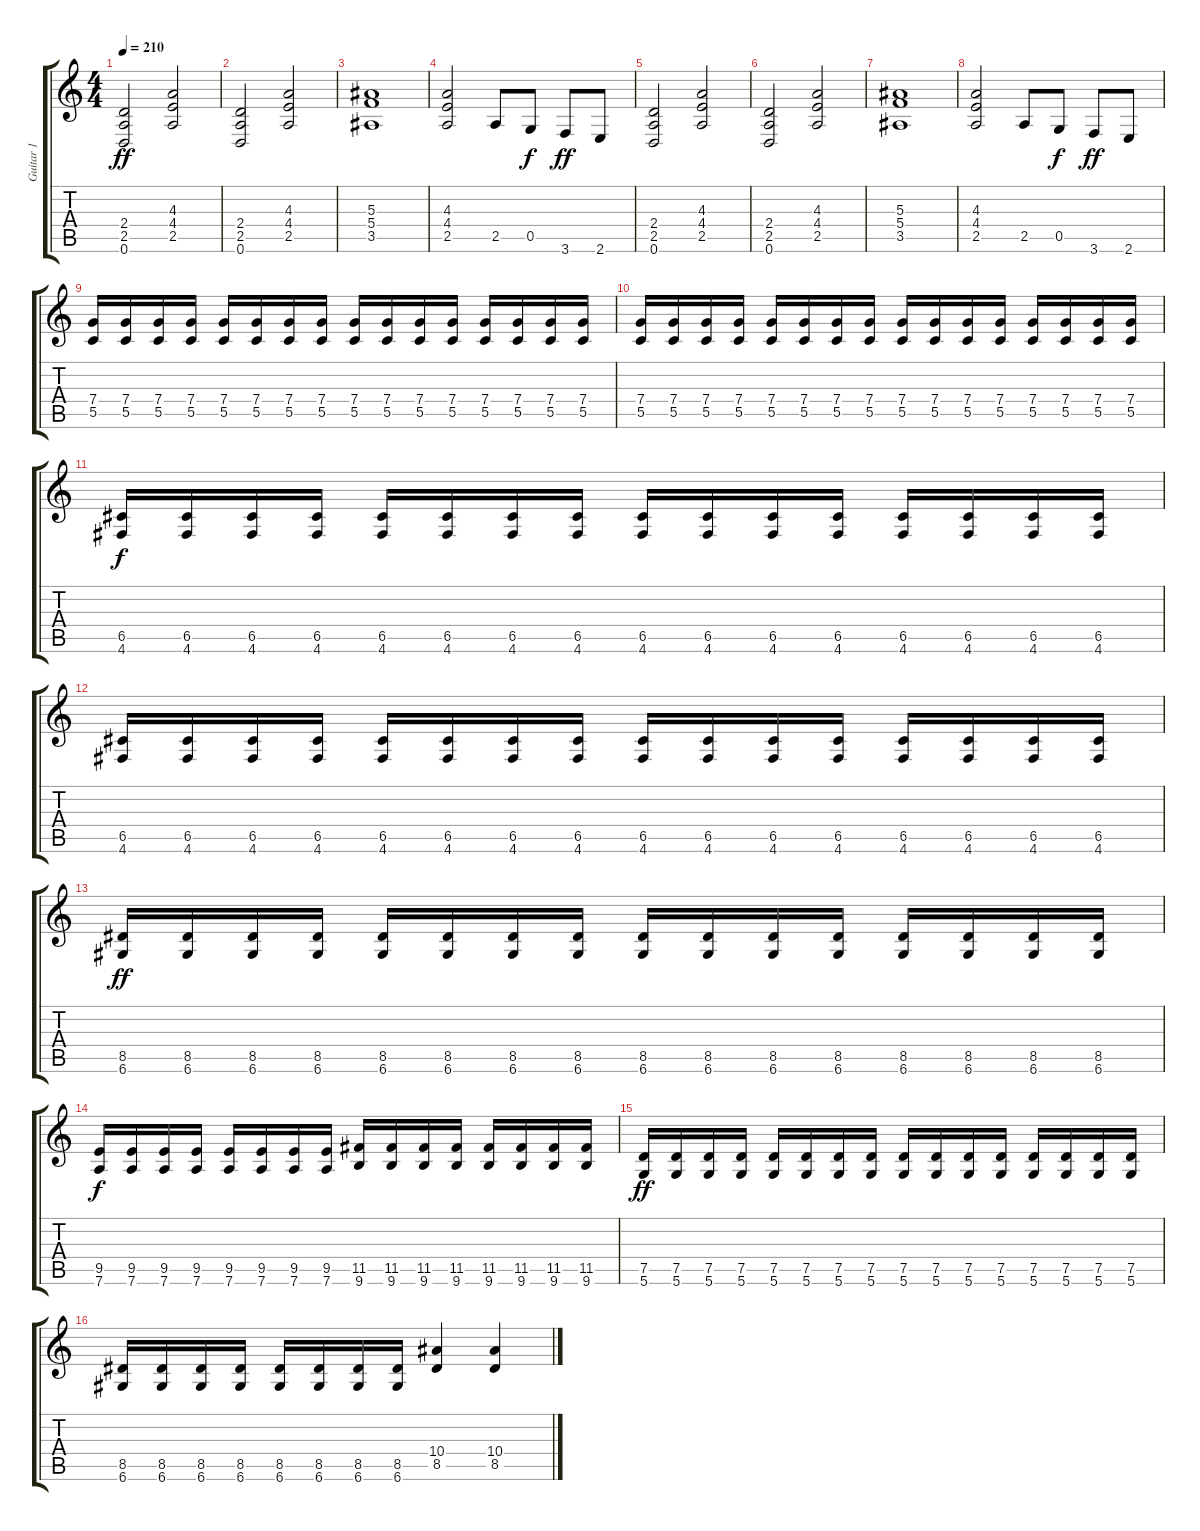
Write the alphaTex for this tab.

\track ("Guitar 1" "Guitar 1") {instrument distortionguitar}
\staff {score tabs}
\tuning (D4 A3 F3 C3 G2 D2) {hide}
\ts (4 4)
\tempo 210
\clef g2
\ks c
(2.4 2.5 0.6).2{dy ff} (4.3 4.4 2.5).2 |
(2.4 2.5 0.6).2 (4.3 4.4 2.5).2 |
(5.3 5.4 3.5).1 |
(4.3 4.4 2.5).2 2.5.8 0.5.8{dy f} 3.6.8{dy ff} 2.6.8 |
(2.4 2.5 0.6).2 (4.3 4.4 2.5).2 |
(2.4 2.5 0.6).2 (4.3 4.4 2.5).2 |
(5.3 5.4 3.5).1 |
(4.3 4.4 2.5).2 2.5.8 0.5.8{dy f} 3.6.8{dy ff} 2.6.8 |
(7.4 5.5).16 (7.4 5.5).16 (7.4 5.5).16 (7.4 5.5).16 (7.4 5.5).16 (7.4 5.5).16 (7.4 5.5).16 (7.4 5.5).16 (7.4 5.5).16 (7.4 5.5).16 (7.4 5.5).16 (7.4 5.5).16 (7.4 5.5).16 (7.4 5.5).16 (7.4 5.5).16 (7.4 5.5).16 |
(7.4 5.5).16 (7.4 5.5).16 (7.4 5.5).16 (7.4 5.5).16 (7.4 5.5).16 (7.4 5.5).16 (7.4 5.5).16 (7.4 5.5).16 (7.4 5.5).16 (7.4 5.5).16 (7.4 5.5).16 (7.4 5.5).16 (7.4 5.5).16 (7.4 5.5).16 (7.4 5.5).16 (7.4 5.5).16 |
(6.5 4.6).16{dy f} (6.5 4.6).16 (6.5 4.6).16 (6.5 4.6).16 (6.5 4.6).16 (6.5 4.6).16 (6.5 4.6).16 (6.5 4.6).16 (6.5 4.6).16 (6.5 4.6).16 (6.5 4.6).16 (6.5 4.6).16 (6.5 4.6).16 (6.5 4.6).16 (6.5 4.6).16 (6.5 4.6).16 |
(6.5 4.6).16 (6.5 4.6).16 (6.5 4.6).16 (6.5 4.6).16 (6.5 4.6).16 (6.5 4.6).16 (6.5 4.6).16 (6.5 4.6).16 (6.5 4.6).16 (6.5 4.6).16 (6.5 4.6).16 (6.5 4.6).16 (6.5 4.6).16 (6.5 4.6).16 (6.5 4.6).16 (6.5 4.6).16 |
(8.5 6.6).16{dy ff} (8.5 6.6).16 (8.5 6.6).16 (8.5 6.6).16 (8.5 6.6).16 (8.5 6.6).16 (8.5 6.6).16 (8.5 6.6).16 (8.5 6.6).16 (8.5 6.6).16 (8.5 6.6).16 (8.5 6.6).16 (8.5 6.6).16 (8.5 6.6).16 (8.5 6.6).16 (8.5 6.6).16 |
(9.5 7.6).16{dy f} (9.5 7.6).16 (9.5 7.6).16 (9.5 7.6).16 (9.5 7.6).16 (9.5 7.6).16 (9.5 7.6).16 (9.5 7.6).16 (11.5 9.6).16 (11.5 9.6).16 (11.5 9.6).16 (11.5 9.6).16 (11.5 9.6).16 (11.5 9.6).16 (11.5 9.6).16 (11.5 9.6).16 |
(7.5 5.6).16{dy ff} (7.5 5.6).16 (7.5 5.6).16 (7.5 5.6).16 (7.5 5.6).16 (7.5 5.6).16 (7.5 5.6).16 (7.5 5.6).16 (7.5 5.6).16 (7.5 5.6).16 (7.5 5.6).16 (7.5 5.6).16 (7.5 5.6).16 (7.5 5.6).16 (7.5 5.6).16 (7.5 5.6).16 |
(8.5 6.6).16 (8.5 6.6).16 (8.5 6.6).16 (8.5 6.6).16 (8.5 6.6).16 (8.5 6.6).16 (8.5 6.6).16 (8.5 6.6).16 (10.4 8.5).4 (10.4 8.5).4
